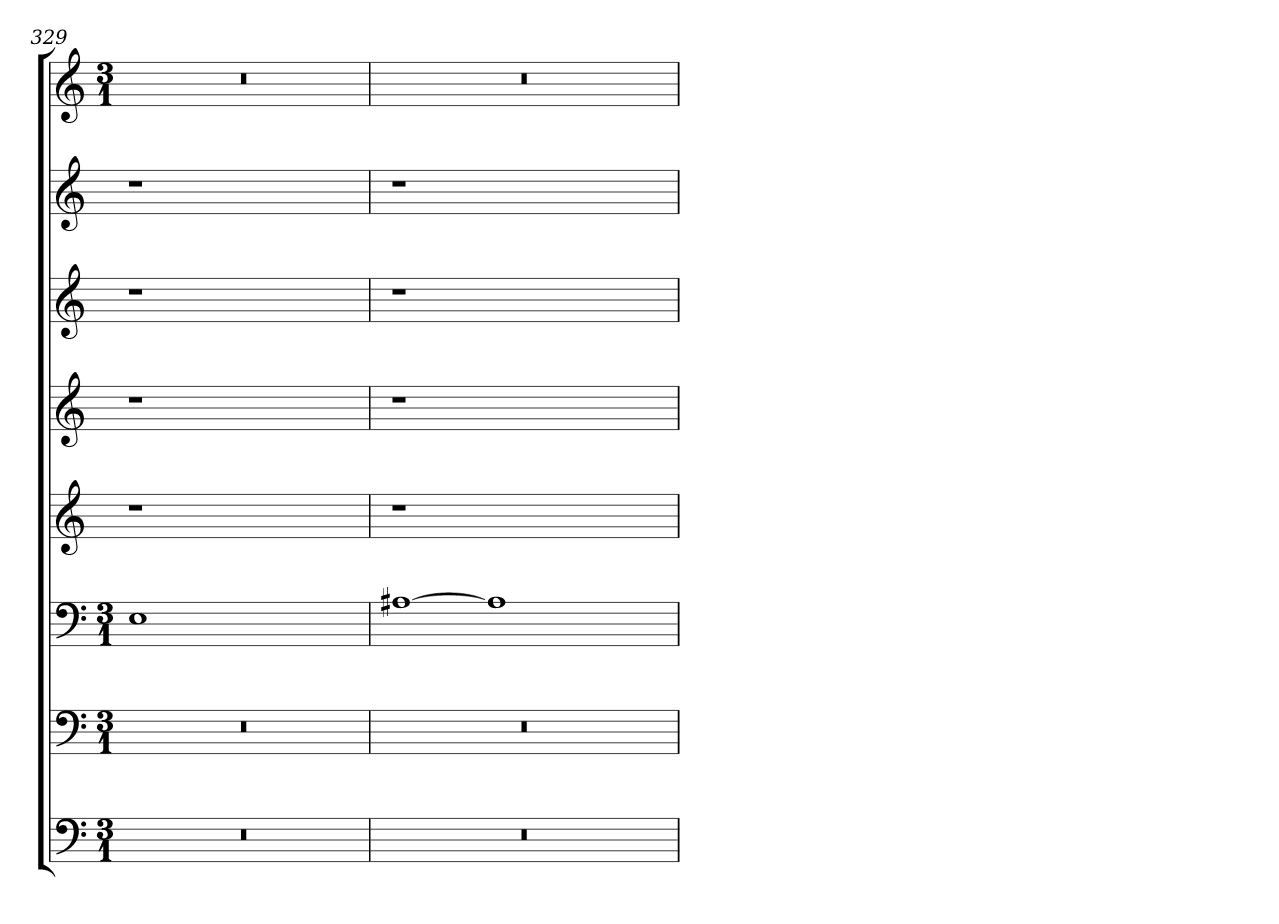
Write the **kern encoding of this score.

**kern	**kern	**kern	**kern	**kern	**kern	**kern	**kern
*part8	*part7	*part6	*part5	*part4	*part3	*part2	*part1
*staff8	*staff7	*staff6	*staff5	*staff4	*staff3	*staff2	*staff1
*clefF4	*clefF4	*clefF4	*clefG2	*clefG2	*clefG2	*clefG2	*clefG2
*k[]	*k[]	*k[]	*k[]	*k[]	*k[]	*k[]	*k[]
*C:	*C:	*C:	*C:	*C:	*C:	*C:	*C:
*M3/1	*M3/1	*M3/1	*	*	*	*	*M3/1
=329	=329	=329	=329	=329	=329	=329	=329
0.r	0.r	1E	1r	1r	1r	1r	0.r
.	.	0ryy	0ryy	0ryy	0ryy	0ryy	.
!!LO:LB:g=z
=330	=330	=330	=330	=330	=330	=330	=330
0.r	0.r	[>1A#	1r	1r	1r	1r	0.r
.	.	1A#]	0ryy	0ryy	0ryy	0ryy	.
.	.	1ryy	.	.	.	.	.
=	=	=	=	=	=	=	=
*-	*-	*-	*-	*-	*-	*-	*-
